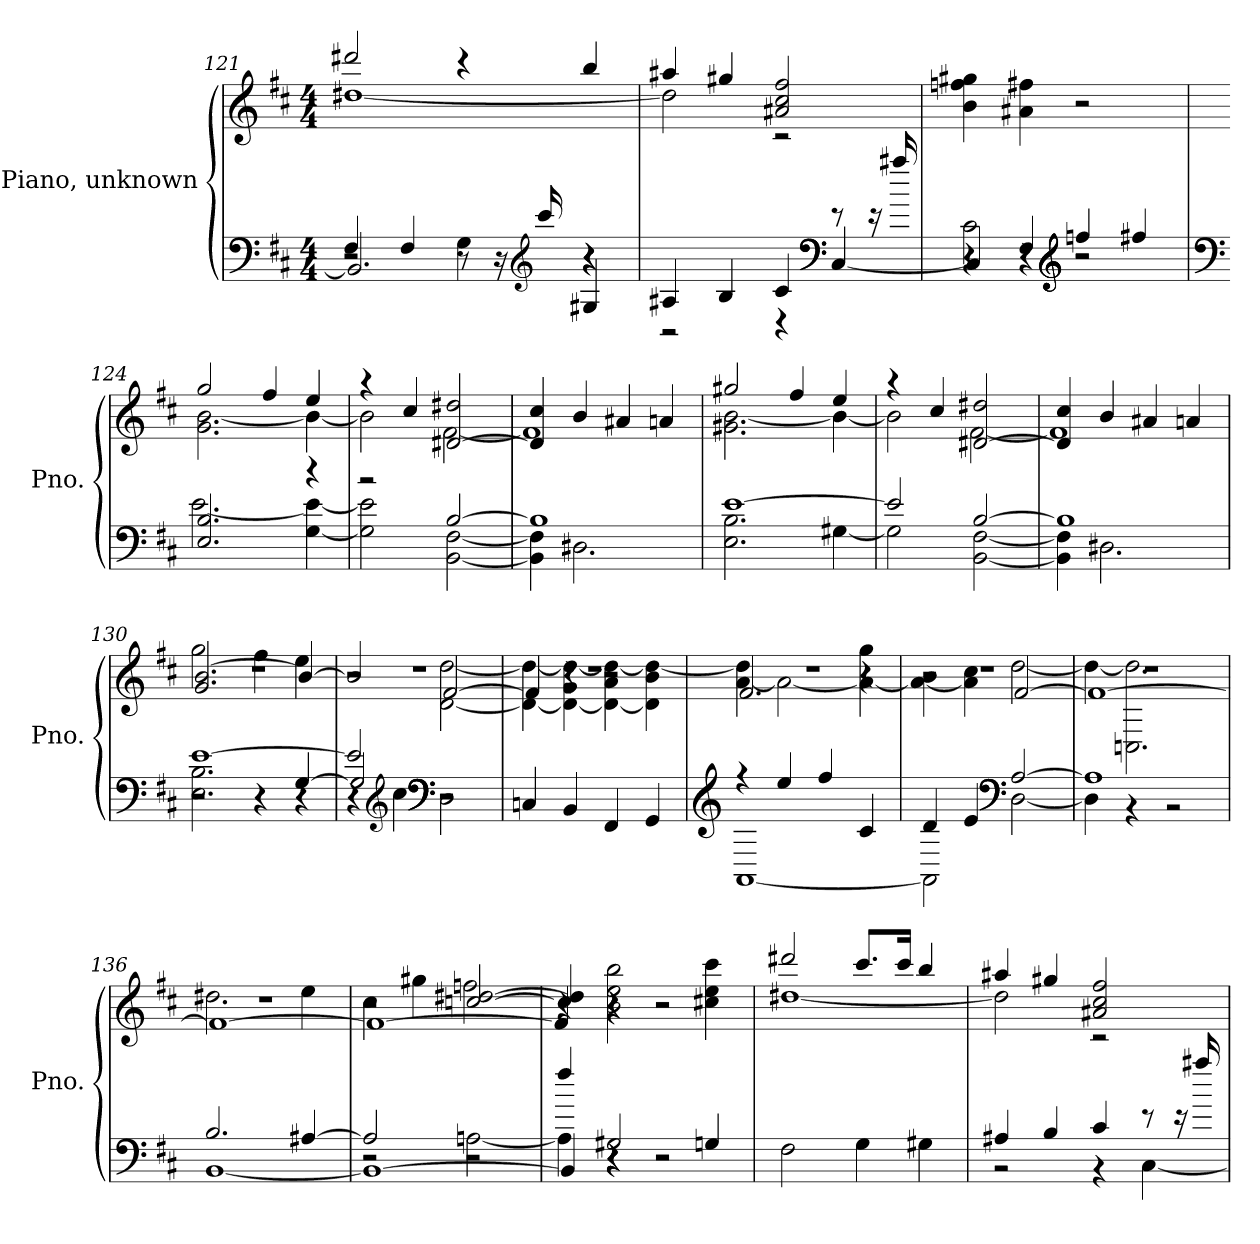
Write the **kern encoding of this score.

**kern	**kern
*part1	*part1
*staff2	*staff1
*I"Piano, unknown	*
*I'Pno.	*
*clefF4	*clefG2
*k[f#c#]	*k[f#c#]
*M4/4	*M4/4
=121	=121
*^	*^
*	*^	*	*
4F#/	2r	2.BB/]	2ddd#X/	[1dd#X
4F#/	.	.	.	.
8r	4G\	.	4r	.
16r	.	.	.	.
*clefG2	*	*	*	*
16ccc#/	.	.	.	.
4G#X/	4r	4r	4bb/	.
*	*v	*v	*	*
!!LO:LB:g=z	!!
=122	=122	=122	=122
4A#X/	2r	4aa#X/	2dd#\]
4B/	.	4gg#X/	.
4c#/	4r	2a#X/ 2cc#/ 2ff#/	2r
*clefF4	*	*	*
8r	[4C#/	.	.
16r	.	.	.
16aa#X/	.	.	.
*	*	*v	*v
=123	=123	=123
*	*^	*
4r	2c#\	4C#/]	4b\ 4ffn\ 4gg#X\
4F#/	.	4r	4a#X\ 4ff#X\
*clefG2	*	*	*
4ffn/	2r	2r	2r
4ff#X/	.	.	.
*v	*v	*v	*
=124	=124
*clefF4	*
*^	*^
2.E/ 2.B/	[2.e\	2gg/	2.g\ [2.b\
.	.	4ff#/	.
4r	[4G\ 4e\_	4ee/	4b\_
=125	=125	=125	=125
2r	2G\] 2e\]	4r	2b\]
.	.	4cc#/	.
[2B/	[2BB\ [2F#\	[2d#X/ 2dd#X/	[2f#\
=126	=126	=126	=126
1B]	4BB\] 4F#\]	4d#/] 4cc#/	1f#]
.	2.D#X\	4b/	.
.	.	4a#X/	.
.	.	4an/	.
!!LO:PB:g=z	!!
=127	=127	=127	=127
[1e	2.E\ 2.B\	2gg#X/	2.g#X\ [2.b\
.	.	4ff#/	.
.	[4G#X\	4ee/	4b\_
=128	=128	=128	=128
2e/]	2G#\]	4r	2b\]
.	.	4cc#/	.
[2B/	[2BB\ [2F#\	[2d#X/ 2dd#X/	[2f#\
=129	=129	=129	=129
1B]	4BB\] 4F#\]	4d#/] 4cc#/	1f#]
.	2.D#X\	4b/	.
.	.	4a#X/	.
.	.	4an/	.
=130	=130	=130	=130
*	*^	*	*^
[1e	2.E\ 2.B\	2r	1r	2gg\	2.g/ [2.b/
.	.	4r	.	4ff#\	.
.	4r	[4G/	.	4ee\	4b/_
=131	=131	=131	=131	=131	=131
2e/]	4r	2G/]	1r	2r	2b/]
*clefG2	*	*	*	*	*
.	4cc#\	.	.	.	.
*clefF4	*	*	*	*	*
2r	2D\	2r	.	[2d\ [2dd\	[2f#/
*v	*v	*v	*	*	*
=132	=132	=132	=132
4Cn/	1r	4d\_ 4dd\_	4f#/]
4BB/	.	4d\_ 4g\ 4dd\_	4r
4FF#/	.	4d\_ 4a\ 4dd\_	2r
4GG/	.	4d\] 4b\ 4dd\_	.
!!LO:LB:g=z	!!	!!
=133	=133	=133	=133
*clefG2	*	*	*
*^	*	*	*
4r	[1AA	1r	[4a\ 4dd\]	2.f#/
4ee/	.	.	2a\_	.
4ff#/	.	.	.	.
4c#/	.	.	4a\_ 4gg\	4r
=134	=134	=134	=134	=134
4d/	2AA\]	1r	4a\_ 4b\	2r
4e/	.	.	4a\] 4cc#\	.
*clefF4	*	*	*	*
[2A/	[2D\	.	[2dd\	[2f#/
=135	=135	=135	=135	=135
1A]	4D\]	1r	4dd\_	1f#_
.	4r	.	2.Cn\ 2.dd\]	.
.	2r	.	.	.
=136	=136	=136	=136	=136
2.B/	[1BB	1r	2.dd#X\	1f#_
[4A#X/	.	.	4ee\	.
=137	=137	=137	=137	=137
*	*^	*	*	*
2A#/]	2r	1BB_	2r	4cc#\	1f#_
.	.	.	.	4gg#X\	.
2r	[2An\	.	[2ccn/ [2dd#X/	2ffn\	.
=138	=138	=138	=138	=138	=138
4ff#/	4A\]	4BB/]	4cc/] 4dd#/]	4r	4f#/]
2G#X/	4r	4r	4r	2b\ 2ee\ 2bb\	4r
.	2r	2r	2r	.	2r
4Gn/	.	.	.	4cc#X\ 4ee\ 4ccc#\	.
*v	*v	*v	*	*	*
*	*	*v	*v
!!LO:LB:g=z
=139	=139	=139
2F#\	2ddd#X/	[1dd#X
4G\	8.ccc#/L	.
.	16ccc#/Jk	.
4G#X\	4bb/	.
=140	=140	=140
*^	*	*
4A#X/	2r	4aa#X/	2dd#\]
4B/	.	4gg#X/	.
4c#/	4r	2a#X/ 2cc#/ 2ff#/	2r
8r	[4C#\	.	.
16r	.	.	.
16aa#X/	.	.	.
*v	*v	*	*
*	*v	*v
=	=
*-	*-
